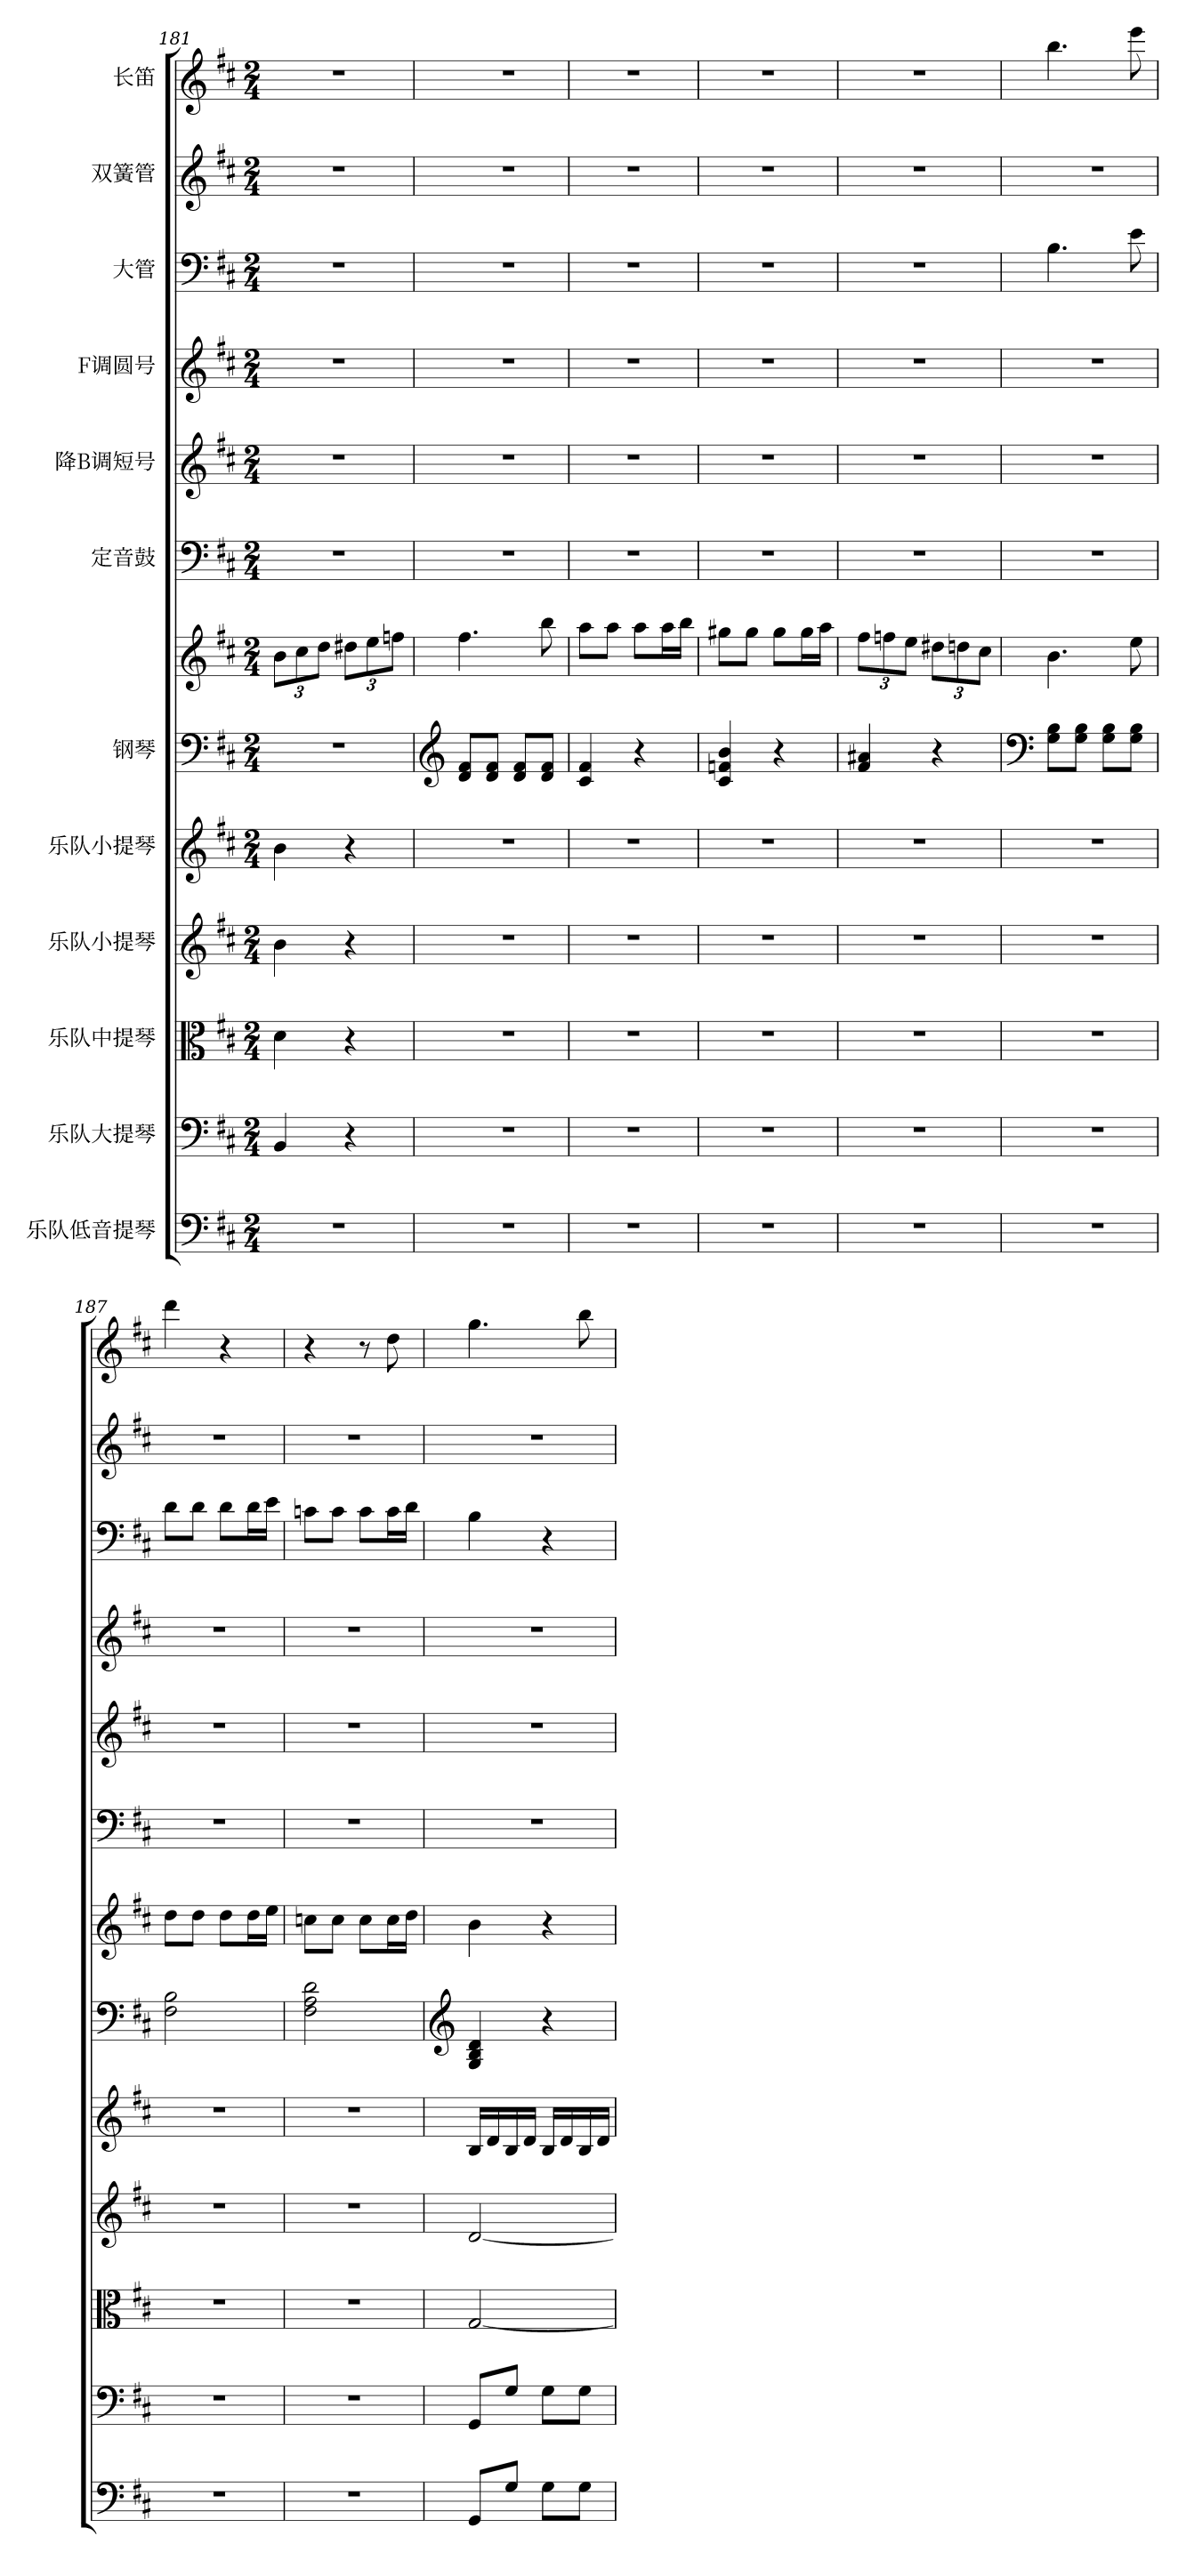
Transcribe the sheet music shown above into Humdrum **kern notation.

**kern	**kern	**kern	**kern	**kern	**kern	**kern	**kern	**kern	**kern	**kern	**kern	**kern
*part12	*part11	*part10	*part9	*part8	*part7	*part7	*part6	*part5	*part4	*part3	*part2	*part1
*staff13	*staff12	*staff11	*staff10	*staff9	*staff8	*staff7	*staff6	*staff5	*staff4	*staff3	*staff2	*staff1
*I"乐队低音提琴	*I"乐队大提琴	*I"乐队中提琴	*I"乐队小提琴	*I"乐队小提琴	*I"钢琴	*	*I"定音鼓	*I"降B调短号	*I"F调圆号	*I"大管	*I"双簧管	*I"长笛
*clefF4	*clefF4	*clefC3	*clefG2	*clefG2	*clefF4	*clefG2	*clefF4	*clefG2	*clefG2	*clefF4	*clefG2	*clefG2
*ITrd7c12	*	*	*	*	*	*	*	*ITrd1c2	*ITrd4c7	*	*	*
*k[f#c#]	*k[f#c#]	*k[f#c#]	*k[f#c#]	*k[f#c#]	*k[f#c#]	*k[f#c#]	*k[f#c#]	*k[]	*k[f#]	*k[f#c#]	*k[f#c#]	*k[f#c#]
*M2/4	*M2/4	*M2/4	*M2/4	*M2/4	*M2/4	*M2/4	*M2/4	*M2/4	*M2/4	*M2/4	*M2/4	*M2/4
*	*	*	*	*	*	*Xbrackettup	*	*	*	*	*	*
=181	=181	=181	=181	=181	=181	=181	=181	=181	=181	=181	=181	=181
2r	4BB/	4d\	4b\	4b\	2r	12b\L	2r	2r	2r	2r	2r	2r
.	.	.	.	.	.	12cc#\	.	.	.	.	.	.
.	.	.	.	.	.	12dd\J	.	.	.	.	.	.
.	4r	4r	4r	4r	.	12dd#X\L	.	.	.	.	.	.
.	.	.	.	.	.	12ee\	.	.	.	.	.	.
.	.	.	.	.	.	12ffn\J	.	.	.	.	.	.
=182	=182	=182	=182	=182	=182	=182	=182	=182	=182	=182	=182	=182
*	*	*	*	*	*clefG2	*	*	*	*	*	*	*
2r	2r	2r	2r	2r	8d/ 8f#/L	4.ff#\	2r	2r	2r	2r	2r	2r
.	.	.	.	.	8d/ 8f#/J	.	.	.	.	.	.	.
.	.	.	.	.	8d/ 8f#/L	.	.	.	.	.	.	.
.	.	.	.	.	8d/ 8f#/J	8bb\	.	.	.	.	.	.
=183	=183	=183	=183	=183	=183	=183	=183	=183	=183	=183	=183	=183
2r	2r	2r	2r	2r	4c#/ 4f#/	8aa\L	2r	2r	2r	2r	2r	2r
.	.	.	.	.	.	8aa\J	.	.	.	.	.	.
.	.	.	.	.	4r	8aa\L	.	.	.	.	.	.
.	.	.	.	.	.	16aa\L	.	.	.	.	.	.
.	.	.	.	.	.	16bb\JJ	.	.	.	.	.	.
=184	=184	=184	=184	=184	=184	=184	=184	=184	=184	=184	=184	=184
2r	2r	2r	2r	2r	4c#/ 4fn/ 4b/	8gg#X\L	2r	2r	2r	2r	2r	2r
.	.	.	.	.	.	8gg#\J	.	.	.	.	.	.
.	.	.	.	.	4r	8gg#\L	.	.	.	.	.	.
.	.	.	.	.	.	16gg#\L	.	.	.	.	.	.
.	.	.	.	.	.	16aa\JJ	.	.	.	.	.	.
!!LO:PB:g=z
=185	=185	=185	=185	=185	=185	=185	=185	=185	=185	=185	=185	=185
2r	2r	2r	2r	2r	4f#/ 4a#X/	12ff#\L	2r	2r	2r	2r	2r	2r
.	.	.	.	.	.	12ffn\	.	.	.	.	.	.
.	.	.	.	.	.	12ee\J	.	.	.	.	.	.
.	.	.	.	.	4r	12dd#X\L	.	.	.	.	.	.
.	.	.	.	.	.	12ddn\	.	.	.	.	.	.
.	.	.	.	.	.	12cc#\J	.	.	.	.	.	.
=186	=186	=186	=186	=186	=186	=186	=186	=186	=186	=186	=186	=186
*	*	*	*	*	*clefF4	*	*	*	*	*	*	*
2r	2r	2r	2r	2r	8G\ 8B\L	4.b\	2r	2r	2r	4.B\	2r	4.bb\
.	.	.	.	.	8G\ 8B\J	.	.	.	.	.	.	.
.	.	.	.	.	8G\ 8B\L	.	.	.	.	.	.	.
.	.	.	.	.	8G\ 8B\J	8ee\	.	.	.	8e\	.	8eee\
=187	=187	=187	=187	=187	=187	=187	=187	=187	=187	=187	=187	=187
2r	2r	2r	2r	2r	2F#\ 2B\	8dd\L	2r	2r	2r	8d\L	2r	4ddd\
.	.	.	.	.	.	8dd\J	.	.	.	8d\J	.	.
.	.	.	.	.	.	8dd\L	.	.	.	8d\L	.	4r
.	.	.	.	.	.	16dd\L	.	.	.	16d\L	.	.
.	.	.	.	.	.	16ee\JJ	.	.	.	16e\JJ	.	.
=188	=188	=188	=188	=188	=188	=188	=188	=188	=188	=188	=188	=188
2r	2r	2r	2r	2r	2F#\ 2A\ 2d\	8ccn\L	2r	2r	2r	8cn\L	2r	4r
.	.	.	.	.	.	8cc\J	.	.	.	8c\J	.	.
.	.	.	.	.	.	8cc\L	.	.	.	8c\L	.	8r
.	.	.	.	.	.	16cc\L	.	.	.	16c\L	.	8dd\
.	.	.	.	.	.	16dd\JJ	.	.	.	16d\JJ	.	.
=189	=189	=189	=189	=189	=189	=189	=189	=189	=189	=189	=189	=189
*	*	*	*	*	*clefG2	*	*	*	*	*	*	*
8GGG/L	8GG/L	[2G/	[2d/	16B/LL	4G/ 4B/ 4d/	4b\	2r	2r	2r	4B\	2r	4.gg\
.	.	.	.	16d/	.	.	.	.	.	.	.	.
8GG/J	8G/J	.	.	16B/	.	.	.	.	.	.	.	.
.	.	.	.	16d/JJ	.	.	.	.	.	.	.	.
8GG\L	8G\L	.	.	16B/LL	4r	4r	.	.	.	4r	.	.
.	.	.	.	16d/	.	.	.	.	.	.	.	.
8GG\J	8G\J	.	.	16B/	.	.	.	.	.	.	.	8bb\
.	.	.	.	16d/JJ	.	.	.	.	.	.	.	.
=	=	=	=	=	=	=	=	=	=	=	=	=
*-	*-	*-	*-	*-	*-	*-	*-	*-	*-	*-	*-	*-
